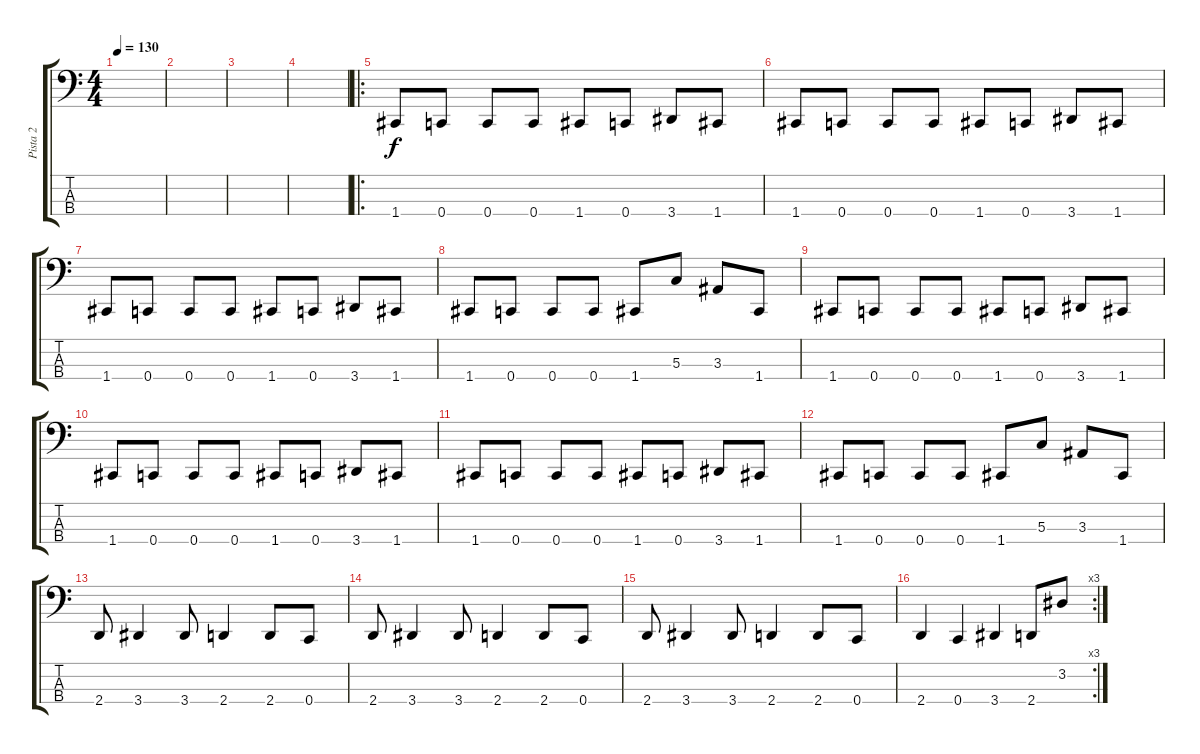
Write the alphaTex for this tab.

\track ("Pista 2" "Pista 2") {instrument electricbassfinger}
\staff {score tabs}
\tuning (F2 C2 G1 C1) {hide}
\ts (4 4)
\tempo 130
\clef f4
\ks c
|
|
|
|
\ro
1.4.8 0.4.8 0.4.8 0.4.8 1.4.8 0.4.8 3.4.8 1.4.8 |
1.4.8 0.4.8 0.4.8 0.4.8 1.4.8 0.4.8 3.4.8 1.4.8 |
1.4.8 0.4.8 0.4.8 0.4.8 1.4.8 0.4.8 3.4.8 1.4.8 |
1.4.8 0.4.8 0.4.8 0.4.8 1.4.8 5.3.8 3.3.8 1.4.8 |
1.4.8 0.4.8 0.4.8 0.4.8 1.4.8 0.4.8 3.4.8 1.4.8 |
1.4.8 0.4.8 0.4.8 0.4.8 1.4.8 0.4.8 3.4.8 1.4.8 |
1.4.8 0.4.8 0.4.8 0.4.8 1.4.8 0.4.8 3.4.8 1.4.8 |
1.4.8 0.4.8 0.4.8 0.4.8 1.4.8 5.3.8 3.3.8 1.4.8 |
2.4.8 3.4.4 3.4.8 2.4.4 2.4.8 0.4.8 |
2.4.8 3.4.4 3.4.8 2.4.4 2.4.8 0.4.8 |
2.4.8 3.4.4 3.4.8 2.4.4 2.4.8 0.4.8 |
\rc 3
2.4.4 0.4.4 3.4.4 2.4.8 3.2.8
